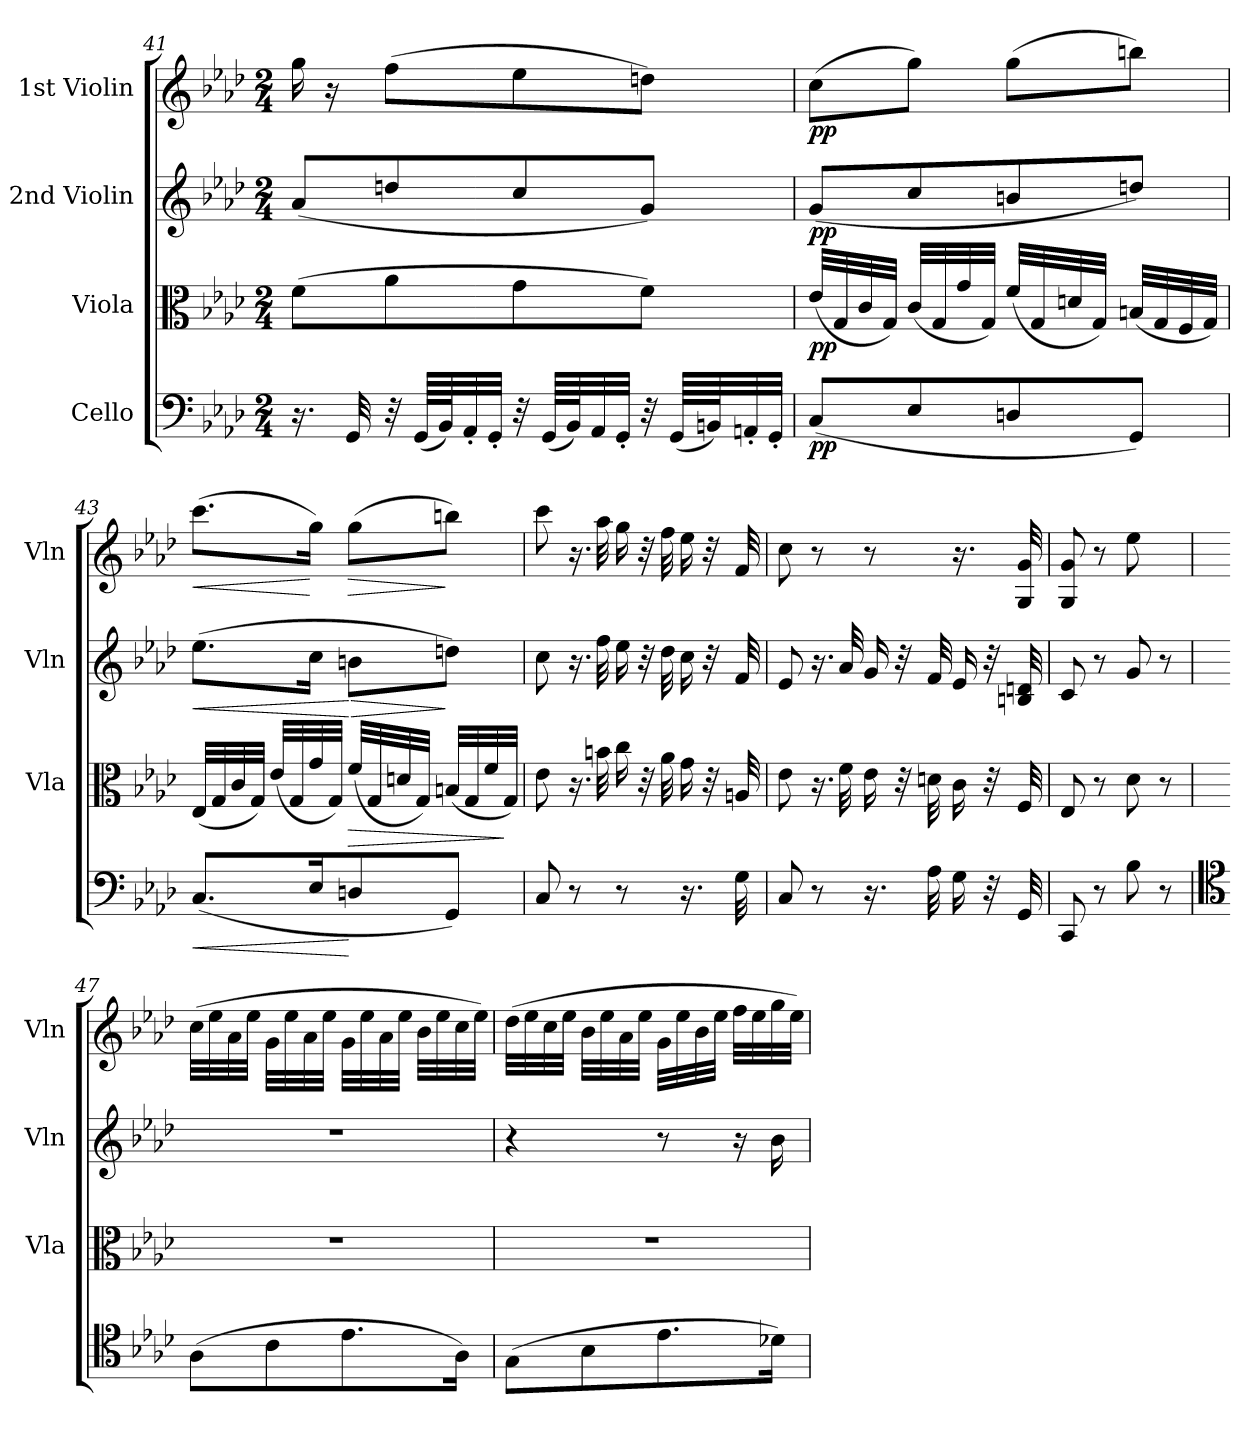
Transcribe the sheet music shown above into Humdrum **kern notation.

**kern	**dynam	**kern	**dynam	**kern	**dynam	**kern	**dynam
*part4	*part4	*part3	*part3	*part2	*part2	*part1	*part1
*staff4	*staff4	*staff3	*staff3	*staff2	*staff2	*staff1	*staff1
*I"Cello	*	*I"Viola	*	*I"2nd Violin	*	*I"1st Violin	*
*	*	*I'Vla	*	*I'Vln	*	*I'Vln	*
!!LO:LB:g=z
*clefF4	*	*clefC3	*	*clefG2	*	*clefG2	*
*k[b-e-a-d-]	*	*k[b-e-a-d-]	*	*k[b-e-a-d-]	*	*k[b-e-a-d-]	*
*f:	*	*f:	*	*f:	*	*f:	*
*M2/4	*	*M2/4	*	*M2/4	*	*M2/4	*
=41	=41	=41	=41	=41	=41	=41	=41
16.r	.	(>8f\L	.	(>8a-/L	.	16gg\	.
.	.	.	.	.	.	16r	.
32GG/	.	.	.	.	.	.	.
32r	.	8a-\	.	8ddn/	.	(>8ff\L	.
(<64GG/LLLL	.	.	.	.	.	.	.
64BB-/J)	.	.	.	.	.	.	.
32AA-'</	.	.	.	.	.	.	.
32GG'</JJJ	.	.	.	.	.	.	.
32r	.	8g\	.	8cc/	.	8ee-\	.
(<64GG/LLLL	.	.	.	.	.	.	.
64BB-/J)	.	.	.	.	.	.	.
32AA-/	.	.	.	.	.	.	.
32GG'</JJJ	.	.	.	.	.	.	.
32r	.	8f\J)	.	8g/J)	.	8ddn\J)	.
(<64GG/LLLL	.	.	.	.	.	.	.
64BBn/J)	.	.	.	.	.	.	.
32AAn'</	.	.	.	.	.	.	.
32GG'</JJJ	.	.	.	.	.	.	.
=42	=42	=42	=42	=42	=42	=42	=42
!	!LO:DY:b	!	!LO:DY:b	!	!LO:DY:b	!	!LO:DY:b
(<8C/L	pp	(<32e-/LLL	pp	(>8g/L	pp	(>8cc\L	pp
.	.	32G/	.	.	.	.	.
.	.	32c/	.	.	.	.	.
.	.	32G/JJJ)	.	.	.	.	.
8E-/	.	(>32c/LLL	.	8cc/	.	8gg\J)	.
.	.	32G/	.	.	.	.	.
.	.	32g/	.	.	.	.	.
.	.	32G/JJJ)	.	.	.	.	.
8Dn/	.	(>32f/LLL	.	8bn/	.	(>8gg\L	.
.	.	32G/	.	.	.	.	.
.	.	32dn/	.	.	.	.	.
.	.	32G/JJJ)	.	.	.	.	.
8GG/J)	.	(<32Bn/LLL	.	8ddn/J)	.	8bbn\J)	.
.	.	32G/	.	.	.	.	.
.	.	32F/	.	.	.	.	.
.	.	32G/JJJ)	.	.	.	.	.
=43	=43	=43	=43	=43	=43	=43	=43
!	!LO:HP:b	!	!	!	!LO:HP:b	!	!LO:HP:b
(<8.C/L	<	(<32E-/LLL	.	(>8.ee-\L	<	(>8.ccc\L	<
.	.	32G/	.	.	.	.	.
.	.	32c/	.	.	.	.	.
.	.	32G/JJJ)	.	.	.	.	.
.	.	(>32e-/LLL	.	.	.	.	.
.	.	32G/	.	.	.	.	.
16E-/k	.	32g/	.	16cc\Jk	.	16gg\Jk)	[
.	.	32G/JJJ)	.	.	.	.	.
!	!	!	!LO:HP:b	!	!LO:HP:n=1:b	!	!LO:HP:b
8Dn/	[	(>32f/LLL	>	8bn\L	[ >	(>8gg\L	>
.	.	32G/	.	.	.	.	.
.	.	32dn/	.	.	.	.	.
.	.	32G/JJJ)	.	.	.	.	.
8GG/J)	.	(<32Bn/LLL	.	8ddn\J)	]	8bbn\J)	]
.	.	32G/	.	.	.	.	.
.	.	32f/	.	.	.	.	.
.	.	32G/JJJ)	]	.	.	.	.
=44	=44	=44	=44	=44	=44	=44	=44
8C/	.	8e-\	.	8cc\	.	8ccc\	.
8r	.	16.r	.	16.r	.	16.r	.
.	.	32bn\	.	32ff\	.	32aa-\	.
8r	.	16cc\	.	16ee-\	.	16gg\	.
.	.	32r	.	32r	.	32r	.
.	.	32a-\	.	32dd-\	.	32ff\	.
16.r	.	16g\	.	16cc\	.	16ee-\	.
.	.	32r	.	32r	.	32r	.
32G\	.	32An/	.	32f/	.	32f/	.
!!LO:PB:g=z
=45	=45	=45	=45	=45	=45	=45	=45
8C/	.	8e-\	.	8e-/	.	8cc\	.
8r	.	16.r	.	16.r	.	8r	.
.	.	32f\	.	32a-/	.	.	.
16.r	.	16e-\	.	16g/	.	8r	.
.	.	32r	.	32r	.	.	.
32A-\	.	32dn\	.	32f/	.	.	.
16G\	.	16c\	.	16e-/	.	16.r	.
32r	.	32r	.	32r	.	.	.
32GG/	.	32F/	.	32Bn/ 32dn/	.	32G/ 32g/	.
=46	=46	=46	=46	=46	=46	=46	=46
8CC/	.	8E-/	.	8c/	.	8G/ 8g/	.
8r	.	8r	.	8r	.	8r	.
8B-\	.	8d-\	.	8g/	.	8ee-\	.
8r	.	8r	.	8r	.	8ryy	.
=47	=47	=47	=47	=47	=47	=47	=47
*clefC4	*	*	*	*	*	*	*
(>8A-\L	.	2r	.	2r	.	(>32cc\LLL	.
.	.	.	.	.	.	32ee-\	.
.	.	.	.	.	.	32a-\	.
.	.	.	.	.	.	32ee-\JJJ	.
8c\	.	.	.	.	.	32g\LLL	.
.	.	.	.	.	.	32ee-\	.
.	.	.	.	.	.	32a-\	.
.	.	.	.	.	.	32ee-\JJJ	.
8.e-\	.	.	.	.	.	32g\LLL	.
.	.	.	.	.	.	32ee-\	.
.	.	.	.	.	.	32a-\	.
.	.	.	.	.	.	32ee-\JJJ	.
.	.	.	.	.	.	32b-\LLL	.
.	.	.	.	.	.	32ee-\	.
16A-\Jk)	.	.	.	.	.	32cc\	.
.	.	.	.	.	.	32ee-\JJJ)	.
=48	=48	=48	=48	=48	=48	=48	=48
(>8G\L	.	2r	.	4r	.	(>32dd-\LLL	.
.	.	.	.	.	.	32ee-\	.
.	.	.	.	.	.	32cc\	.
.	.	.	.	.	.	32ee-\JJJ	.
8B-\	.	.	.	.	.	32b-\LLL	.
.	.	.	.	.	.	32ee-\	.
.	.	.	.	.	.	32a-\	.
.	.	.	.	.	.	32ee-\JJJ	.
8.e-\	.	.	.	8r	.	32g\LLL	.
.	.	.	.	.	.	32ee-\	.
.	.	.	.	.	.	32b-\	.
.	.	.	.	.	.	32ee-\JJJ	.
.	.	.	.	16r	.	32ff\LLL	.
.	.	.	.	.	.	32ee-\	.
16d-X\Jk)	.	.	.	16b-\	.	32gg\	.
.	.	.	.	.	.	32ee-\JJJ)	.
=	=	=	=	=	=	=	=
*-	*-	*-	*-	*-	*-	*-	*-
